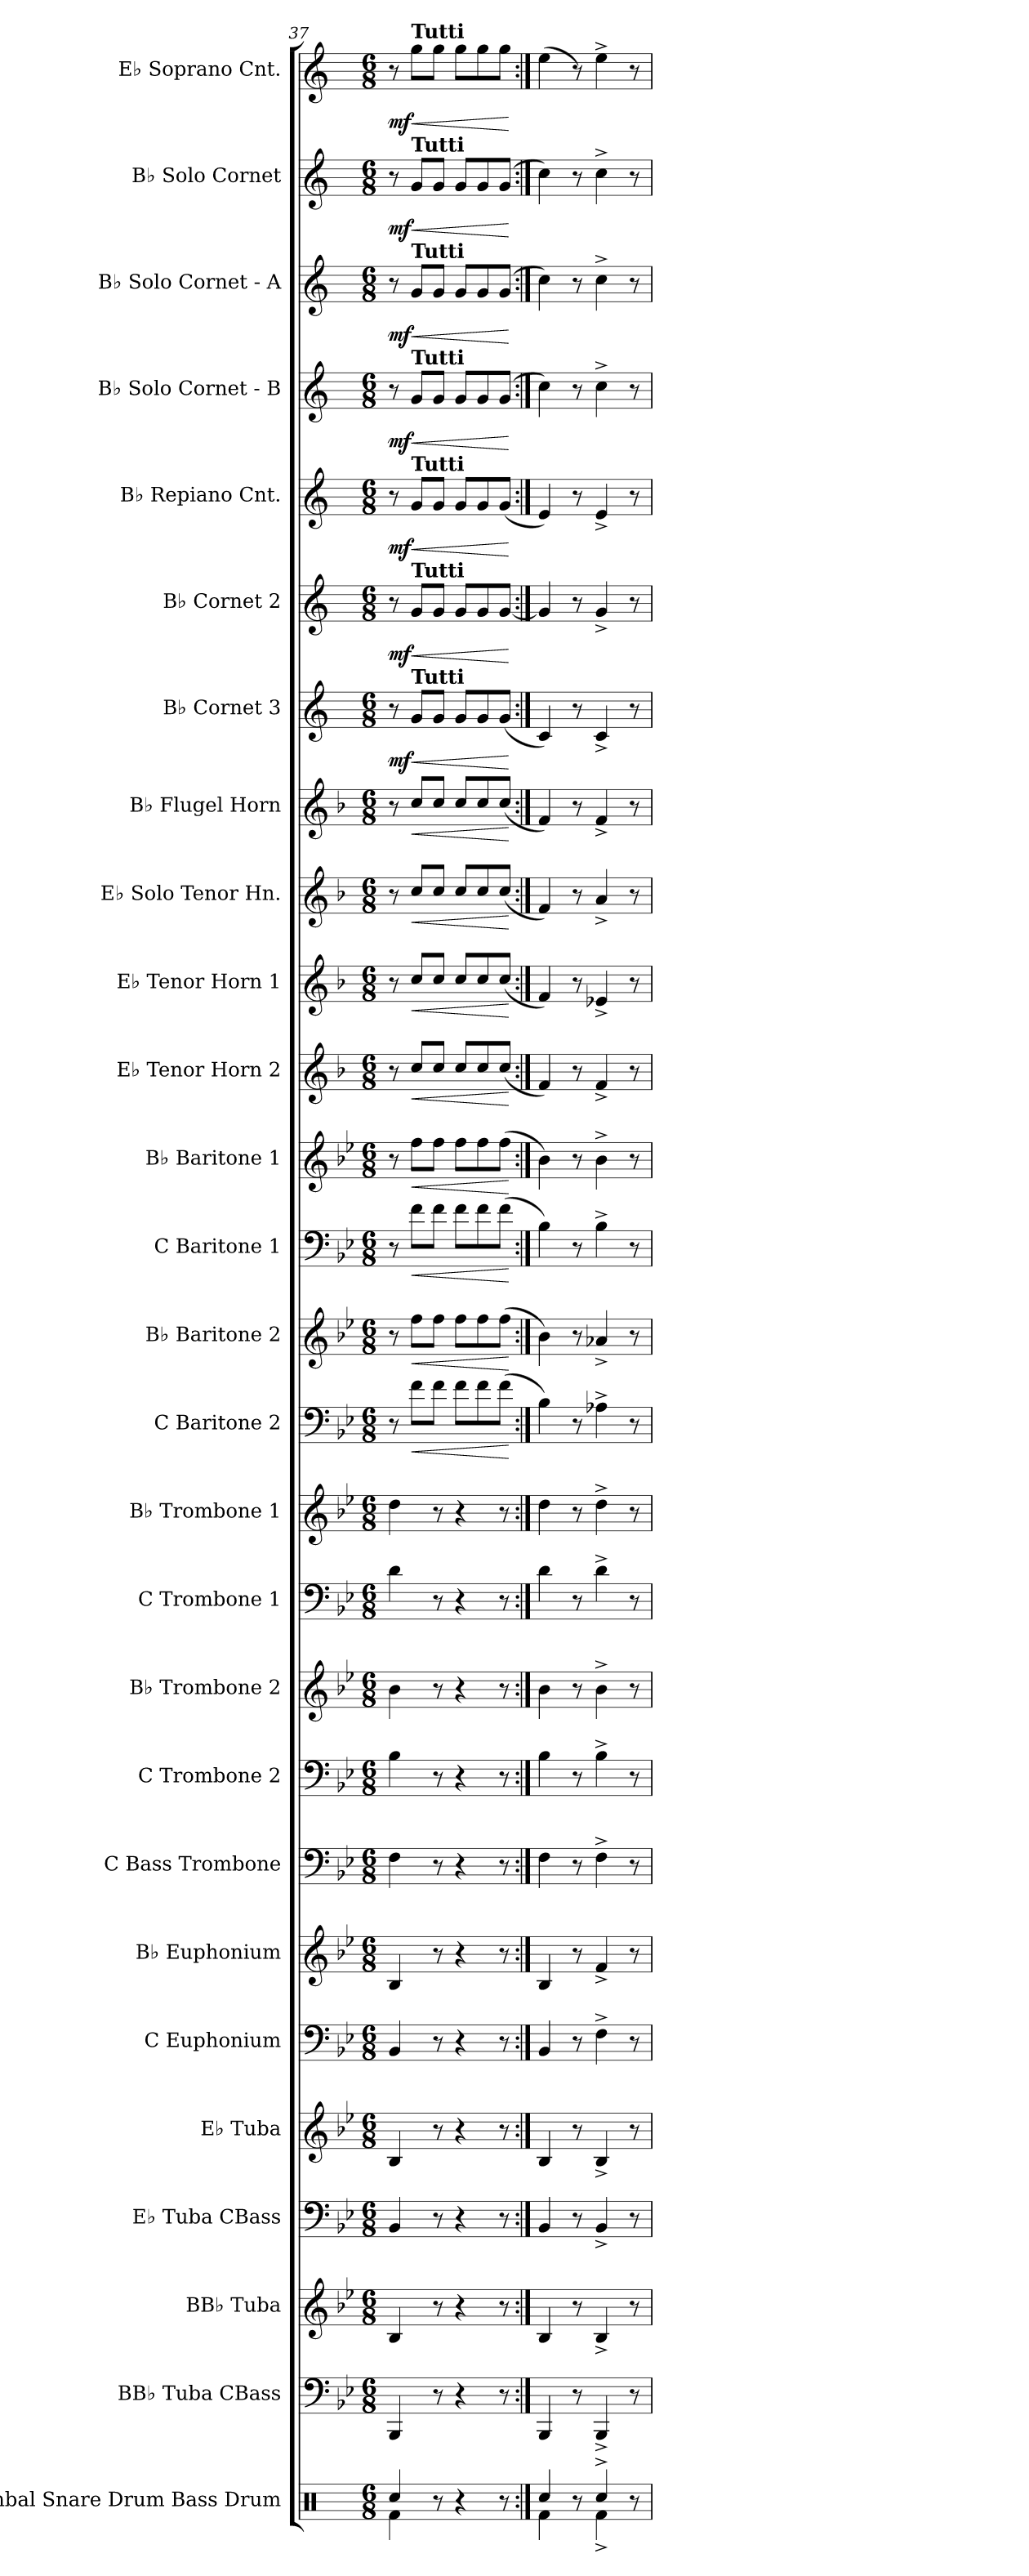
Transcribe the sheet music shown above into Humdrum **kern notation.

**kern	**kern	**kern	**kern	**kern	**kern	**kern	**kern	**kern	**kern	**kern	**kern	**kern	**dynam	**kern	**dynam	**kern	**dynam	**kern	**dynam	**kern	**dynam	**kern	**dynam	**kern	**dynam	**kern	**dynam	**kern	**dynam	**kern	**dynam	**kern	**dynam	**kern	**dynam	**kern	**dynam	**kern	**dynam	**kern	**dynam
*part27	*part26	*part25	*part24	*part23	*part22	*part21	*part20	*part19	*part18	*part17	*part16	*part15	*part15	*part14	*part14	*part13	*part13	*part12	*part12	*part11	*part11	*part10	*part10	*part9	*part9	*part8	*part8	*part7	*part7	*part6	*part6	*part5	*part5	*part4	*part4	*part3	*part3	*part2	*part2	*part1	*part1
*staff27	*staff26	*staff25	*staff24	*staff23	*staff22	*staff21	*staff20	*staff19	*staff18	*staff17	*staff16	*staff15	*staff15	*staff14	*staff14	*staff13	*staff13	*staff12	*staff12	*staff11	*staff11	*staff10	*staff10	*staff9	*staff9	*staff8	*staff8	*staff7	*staff7	*staff6	*staff6	*staff5	*staff5	*staff4	*staff4	*staff3	*staff3	*staff2	*staff2	*staff1	*staff1
*I"Cymbal Snare Drum Bass Drum	*I"BB♭ Tuba CBass	*I"BB♭ Tuba	*I"E♭ Tuba CBass	*I"E♭ Tuba	*I"C Euphonium	*I"B♭ Euphonium	*I"C Bass Trombone	*I"C Trombone 2	*I"B♭ Trombone 2	*I"C Trombone 1	*I"B♭ Trombone 1	*I"C Baritone 2	*	*I"B♭ Baritone 2	*	*I"C Baritone 1	*	*I"B♭ Baritone 1	*	*I"E♭ Tenor Horn 2	*	*I"E♭ Tenor Horn 1	*	*I"E♭ Solo Tenor Hn.	*	*I"B♭ Flugel Horn	*	*I"B♭ Cornet 3	*	*I"B♭ Cornet 2	*	*I"B♭ Repiano Cnt.	*	*I"B♭ Solo Cornet - B	*	*I"B♭ Solo Cornet - A	*	*I"B♭ Solo Cornet	*	*I"E♭ Soprano Cnt.	*
*I'Cym. S.D. B.D.	*	*I'BB♭ Tba.	*	*I'E♭ Tba.	*I'C Euph.	*I'B♭ Euph.	*I'C Bs. Tbn.	*I'C Tbn. 2	*I'B♭ Tbn. 2	*I'C Tbn. 1	*I'B♭ Tbn. 1	*I'C Bar. 2	*	*I'B♭ Bar. 2	*	*I'C Bar. 1	*	*I'B♭ Bar. 1	*	*I'E♭ Hn. 2	*	*I'E♭ Hn. 1	*	*I'E♭ Solo Hn.	*	*I'B♭ Flg. Hn.	*	*I'B♭ Cnt. 3	*	*I'B♭ Cnt. 2	*	*I'B♭ Rep. Cnt.	*	*I'B♭ Solo Cnt. - B	*	*I'B♭ Solo Cnt. - A	*	*I'B♭ Solo Cnt.	*	*I'E♭ Sop. Cnt.	*
*clefX	*clefF4	*clefG2	*clefF4	*clefG2	*clefF4	*clefG2	*clefF4	*clefF4	*clefG2	*clefF4	*clefG2	*clefF4	*	*clefG2	*	*clefF4	*	*clefG2	*	*clefG2	*	*clefG2	*	*clefG2	*	*clefG2	*	*clefG2	*	*clefG2	*	*clefG2	*	*clefG2	*	*clefG2	*	*clefG2	*	*clefG2	*
*	*	*ITrd14c24	*	*ITrd7c12	*	*ITrd7c12	*	*	*ITrd7c12	*	*ITrd7c12	*	*	*ITrd7c12	*	*	*	*ITrd7c12	*	*ITrd4c7	*	*ITrd4c7	*	*ITrd4c7	*	*ITrd4c7	*	*ITrd1c2	*	*ITrd1c2	*	*ITrd1c2	*	*ITrd1c2	*	*ITrd1c2	*	*ITrd1c2	*	*ITrd1c2	*
*k[]	*k[b-e-]	*k[b-e-]	*k[b-e-]	*k[b-e-]	*k[b-e-]	*k[b-e-]	*k[b-e-]	*k[b-e-]	*k[b-e-]	*k[b-e-]	*k[b-e-]	*k[b-e-]	*	*k[b-e-]	*	*k[b-e-]	*	*k[b-e-]	*	*k[b-e-]	*	*k[b-e-]	*	*k[b-e-]	*	*k[b-e-]	*	*k[b-e-]	*	*k[b-e-]	*	*k[b-e-]	*	*k[b-e-]	*	*k[b-e-]	*	*k[b-e-]	*	*k[b-e-]	*
*M6/8	*M6/8	*M6/8	*M6/8	*M6/8	*M6/8	*M6/8	*M6/8	*M6/8	*M6/8	*M6/8	*M6/8	*M6/8	*	*M6/8	*	*M6/8	*	*M6/8	*	*M6/8	*	*M6/8	*	*M6/8	*	*M6/8	*	*M6/8	*	*M6/8	*	*M6/8	*	*M6/8	*	*M6/8	*	*M6/8	*	*M6/8	*
=37	=37	=37	=37	=37	=37	=37	=37	=37	=37	=37	=37	=37	=37	=37	=37	=37	=37	=37	=37	=37	=37	=37	=37	=37	=37	=37	=37	=37	=37	=37	=37	=37	=37	=37	=37	=37	=37	=37	=37	=37	=37
*^	*	*	*	*	*	*	*	*	*	*	*	*	*	*	*	*	*	*	*	*	*	*	*	*	*	*	*	*	*	*	*	*	*	*	*	*	*	*	*	*	*
!	!	!	!	!	!	!	!	!	!	!	!	!	!	!	!	!	!	!	!	!	!	!	!	!	!	!	!	!	!	!LO:DY:b	!	!LO:DY:b	!	!LO:DY:b	!	!LO:DY:b	!	!LO:DY:b	!	!LO:DY:b	!	!LO:DY:b
4Rcc/	4Rf\	4BBB-/	4BBB-/	4BB-/	4BB-/	4BB-/	4BB-/	4F\	4B-\	4B-\	4d\	4d\	8r	.	8r	.	8r	.	8r	.	8r	.	8r	.	8r	.	8r	.	8r	mf	8r	mf	8r	mf	8r	mf	8r	mf	8r	mf	8r	mf
!	!	!	!	!	!	!	!	!	!	!	!	!	!	!	!	!	!	!	!	!	!	!	!	!	!	!	!	!	!	!	!	!	!	!	!	!	!	!	!	!	!LO:TX:a:B:t=Tutti	!
!	!	!	!	!	!	!	!	!	!	!	!	!	!	!	!	!	!	!	!	!	!	!	!	!	!	!	!	!	!	!	!	!	!	!	!	!	!	!	!LO:TX:a:B:t=Tutti	!	!	!
!	!	!	!	!	!	!	!	!	!	!	!	!	!	!	!	!	!	!	!	!	!	!	!	!	!	!	!	!	!	!	!	!	!	!	!	!	!LO:TX:a:B:t=Tutti	!	!	!	!	!
!	!	!	!	!	!	!	!	!	!	!	!	!	!	!	!	!	!	!	!	!	!	!	!	!	!	!	!	!	!	!	!	!	!	!	!LO:TX:a:B:t=Tutti	!	!	!	!	!	!	!
!	!	!	!	!	!	!	!	!	!	!	!	!	!	!	!	!	!	!	!	!	!	!	!	!	!	!	!	!	!	!	!	!	!LO:TX:a:B:t=Tutti	!	!	!	!	!	!	!	!	!
!	!	!	!	!	!	!	!	!	!	!	!	!	!	!	!	!	!	!	!	!	!	!	!	!	!	!	!	!	!	!	!LO:TX:a:B:t=Tutti	!	!	!	!	!	!	!	!	!	!	!
!	!	!	!	!	!	!	!	!	!	!	!	!	!	!	!	!	!	!	!	!	!	!	!	!	!	!	!	!	!LO:TX:a:B:t=Tutti	!	!	!	!	!	!	!	!	!	!	!	!	!
!	!	!	!	!	!	!	!	!	!	!	!	!	!	!LO:HP:b	!	!LO:HP:b	!	!LO:HP:b	!	!LO:HP:b	!	!LO:HP:b	!	!LO:HP:b	!	!LO:HP:b	!	!LO:HP:b	!	!LO:HP:b	!	!LO:HP:b	!	!LO:HP:b	!	!LO:HP:b	!	!LO:HP:b	!	!LO:HP:b	!	!LO:HP:b
.	.	.	.	.	.	.	.	.	.	.	.	.	8f\L	<	8f\L	<	8f\L	<	8f\L	<	8f/L	<	8f/L	<	8f/L	<	8f/L	<	8f/L	<	8f/L	<	8f/L	<	8f/L	<	8f/L	<	8f/L	<	8ff\L	<
8r	2ryy	8r	8r	8r	8r	8r	8r	8r	8r	8r	8r	8r	8f\J	.	8f\J	.	8f\J	.	8f\J	.	8f/J	.	8f/J	.	8f/J	.	8f/J	.	8f/J	.	8f/J	.	8f/J	.	8f/J	.	8f/J	.	8f/J	.	8ff\J	.
4r	.	4r	4r	4r	4r	4r	4r	4r	4r	4r	4r	4r	8f\L	.	8f\L	.	8f\L	.	8f\L	.	8f/L	.	8f/L	.	8f/L	.	8f/L	.	8f/L	.	8f/L	.	8f/L	.	8f/L	.	8f/L	.	8f/L	.	8ff\L	.
.	.	.	.	.	.	.	.	.	.	.	.	.	8f\	.	8f\	.	8f\	.	8f\	.	8f/	.	8f/	.	8f/	.	8f/	.	8f/	.	8f/	.	8f/	.	8f/	.	8f/	.	8f/	.	8ff\	.
8r	.	8r	8r	8r	8r	8r	8r	8r	8r	8r	8r	8r	(>8f\J	.	(>8f\J	.	(>8f\J	.	(>8f\J	.	(<8f/J	.	(<8f/J	.	(<8f/J	.	(<8f/J	.	(<8f/J	.	[8f/J	.	(<8f/J	.	(>8f/J	.	(>8f/J	.	(>8f/J	.	8ff\J	.
*v	*v	*	*	*	*	*	*	*	*	*	*	*	*	*	*	*	*	*	*	*	*	*	*	*	*	*	*	*	*	*	*	*	*	*	*	*	*	*	*	*	*	*
.	.	.	.	.	.	.	.	.	.	.	.	.	[	.	[	.	[	.	[	.	[	.	[	.	[	.	[	.	[	.	[	.	[	.	[	.	[	.	[	.	[
=38:|!	=38:|!	=38:|!	=38:|!	=38:|!	=38:|!	=38:|!	=38:|!	=38:|!	=38:|!	=38:|!	=38:|!	=38:|!	=38:|!	=38:|!	=38:|!	=38:|!	=38:|!	=38:|!	=38:|!	=38:|!	=38:|!	=38:|!	=38:|!	=38:|!	=38:|!	=38:|!	=38:|!	=38:|!	=38:|!	=38:|!	=38:|!	=38:|!	=38:|!	=38:|!	=38:|!	=38:|!	=38:|!	=38:|!	=38:|!	=38:|!	=38:|!
*^	*	*	*	*	*	*	*	*	*	*	*	*	*	*	*	*	*	*	*	*	*	*	*	*	*	*	*	*	*	*	*	*	*	*	*	*	*	*	*	*	*
4Rcc/	4Rf\	4BBB-/	4BBB-/	4BB-/	4BB-/	4BB-/	4BB-/	4F\	4B-\	4B-\	4d\	4d\	4B-\)	.	4B-\)	.	4B-\)	.	4B-\)	.	4B-/)	.	4B-/)	.	4B-/)	.	4B-/)	.	4B-/)	.	4f/]	.	4d/)	.	4b-\)	.	4b-\)	.	4b-\)	.	(>4dd\	.
8r	8ryy	8r	8r	8r	8r	8r	8r	8r	8r	8r	8r	8r	8r	.	8r	.	8r	.	8r	.	8r	.	8r	.	8r	.	8r	.	8r	.	8r	.	8r	.	8r	.	8r	.	8r	.	8r)	.
4Rcc^/	4Rf^\	4BBB-^/	4BBB-^/	4BB-^/	4BB-^/	4F^\	4F^/	4F^\	4B-^\	4B-^\	4d^\	4d^\	4A-X^\	.	4A-X^/	.	4B-^\	.	4B-^\	.	4B-^/	.	4A-X^/	.	4d^/	.	4B-^/	.	4B-^/	.	4f^/	.	4d^/	.	4b-^\	.	4b-^\	.	4b-^\	.	4dd^\	.
8r	8ryy	8r	8r	8r	8r	8r	8r	8r	8r	8r	8r	8r	8r	.	8r	.	8r	.	8r	.	8r	.	8r	.	8r	.	8r	.	8r	.	8r	.	8r	.	8r	.	8r	.	8r	.	8r	.
*v	*v	*	*	*	*	*	*	*	*	*	*	*	*	*	*	*	*	*	*	*	*	*	*	*	*	*	*	*	*	*	*	*	*	*	*	*	*	*	*	*	*	*
=	=	=	=	=	=	=	=	=	=	=	=	=	=	=	=	=	=	=	=	=	=	=	=	=	=	=	=	=	=	=	=	=	=	=	=	=	=	=	=	=	=
*-	*-	*-	*-	*-	*-	*-	*-	*-	*-	*-	*-	*-	*-	*-	*-	*-	*-	*-	*-	*-	*-	*-	*-	*-	*-	*-	*-	*-	*-	*-	*-	*-	*-	*-	*-	*-	*-	*-	*-	*-	*-
